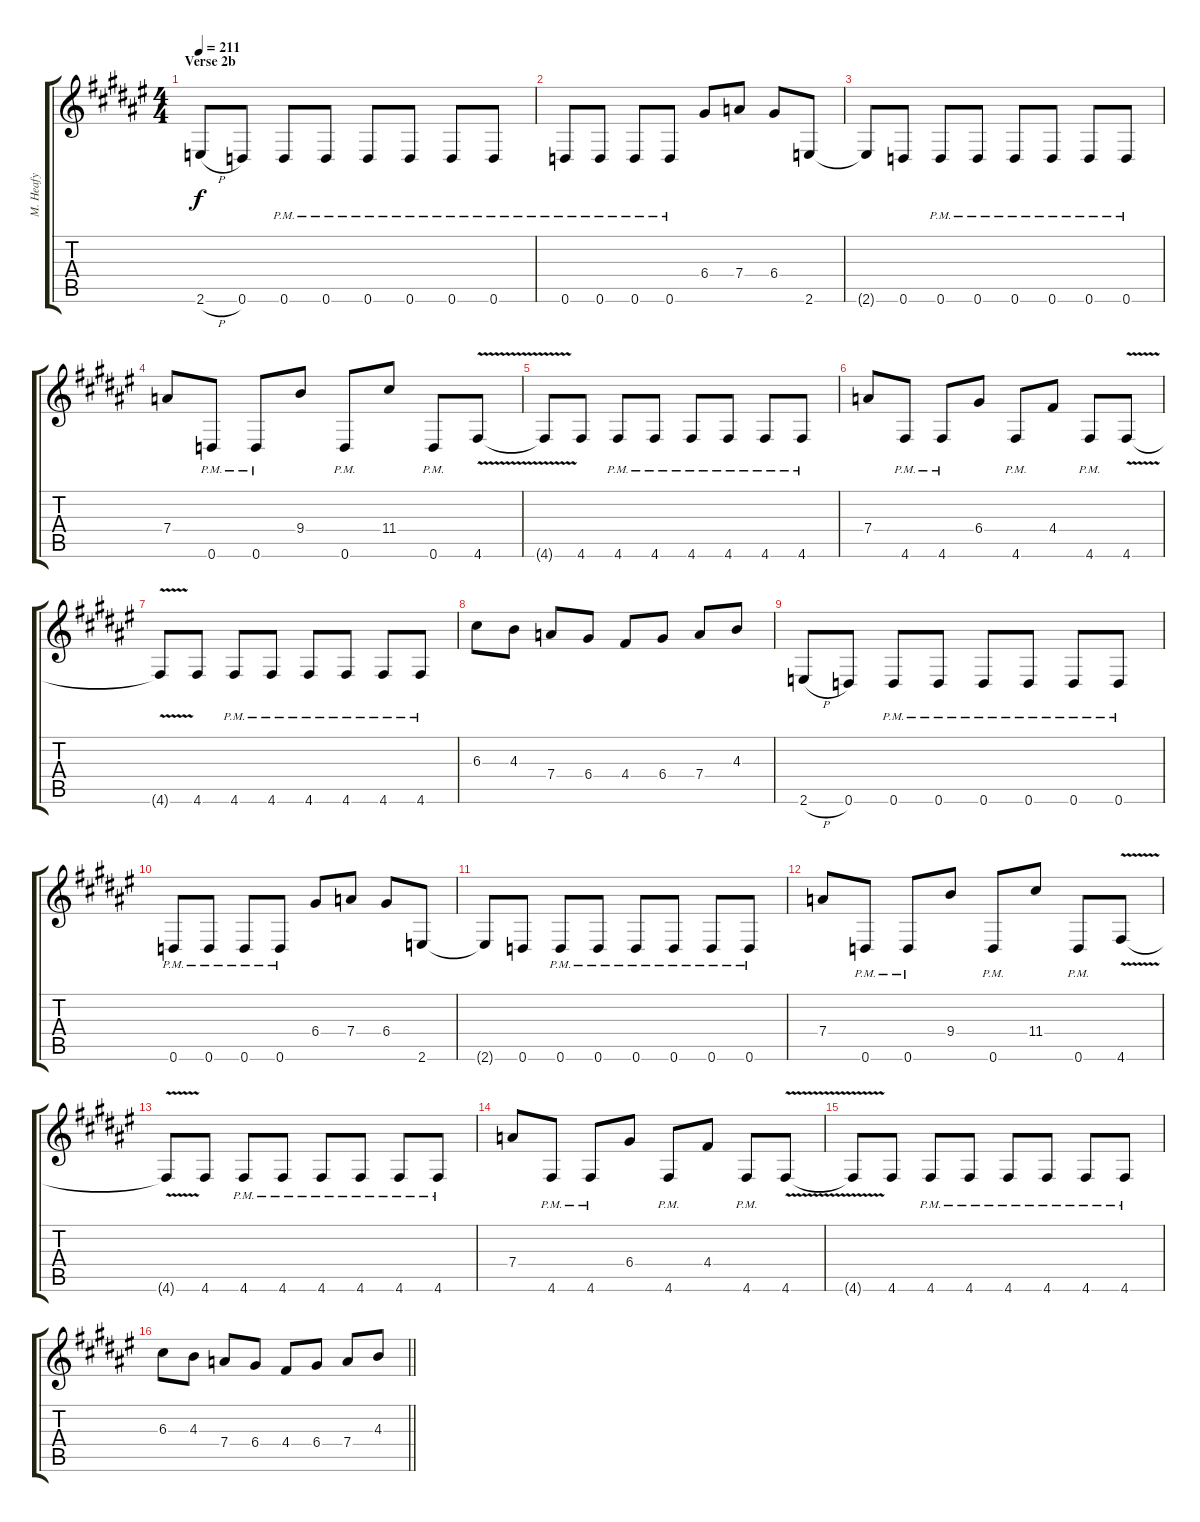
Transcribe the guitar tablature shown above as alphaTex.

\track ("M. Heafy" "M. Heafy") {instrument overdrivenguitar}
\staff {score tabs}
\tuning (E4 B3 G3 D3 A2 D2) {hide}
\ts (4 4)
\section ("" "Verse 2b")
\tempo 211
\clef g2
\ks d#minor
2.6{h}.8{dy f} 0.6.8 0.6{pm}.8 0.6{pm}.8 0.6{pm}.8 0.6{pm}.8 0.6{pm}.8 0.6{pm}.8 |
0.6{pm}.8 0.6{pm}.8 0.6{pm}.8 0.6{pm}.8 6.4.8 7.4.8 6.4.8 2.6.8 |
2.6{t}.8 0.6.8 0.6{pm}.8 0.6{pm}.8 0.6{pm}.8 0.6{pm}.8 0.6{pm}.8 0.6{pm}.8 |
7.4.8 0.6{pm}.8 0.6{pm}.8 9.4.8 0.6{pm}.8 11.4.8 0.6{pm}.8 4.6{v}.8 |
4.6{t}.8 4.6.8 4.6{pm}.8 4.6{pm}.8 4.6{pm}.8 4.6{pm}.8 4.6{pm}.8 4.6{pm}.8 |
7.4.8 4.6{pm}.8 4.6{pm}.8 6.4.8 4.6{pm}.8 4.4.8 4.6{pm}.8 4.6{v}.8 |
4.6{t}.8 4.6.8 4.6{pm}.8 4.6{pm}.8 4.6{pm}.8 4.6{pm}.8 4.6{pm}.8 4.6{pm}.8 |
6.3.8 4.3.8 7.4.8 6.4.8 4.4.8 6.4.8 7.4.8 4.3.8 |
2.6{h}.8 0.6.8 0.6{pm}.8 0.6{pm}.8 0.6{pm}.8 0.6{pm}.8 0.6{pm}.8 0.6{pm}.8 |
0.6{pm}.8 0.6{pm}.8 0.6{pm}.8 0.6{pm}.8 6.4.8 7.4.8 6.4.8 2.6.8 |
2.6{t}.8 0.6.8 0.6{pm}.8 0.6{pm}.8 0.6{pm}.8 0.6{pm}.8 0.6{pm}.8 0.6{pm}.8 |
7.4.8 0.6{pm}.8 0.6{pm}.8 9.4.8 0.6{pm}.8 11.4.8 0.6{pm}.8 4.6{v}.8 |
4.6{t}.8 4.6.8 4.6{pm}.8 4.6{pm}.8 4.6{pm}.8 4.6{pm}.8 4.6{pm}.8 4.6{pm}.8 |
7.4.8 4.6{pm}.8 4.6{pm}.8 6.4.8 4.6{pm}.8 4.4.8 4.6{pm}.8 4.6{v}.8 |
4.6{t}.8 4.6.8 4.6{pm}.8 4.6{pm}.8 4.6{pm}.8 4.6{pm}.8 4.6{pm}.8 4.6{pm}.8 |
\barLineRight lightlight
6.3.8 4.3.8 7.4.8 6.4.8 4.4.8 6.4.8 7.4.8 4.3.8
